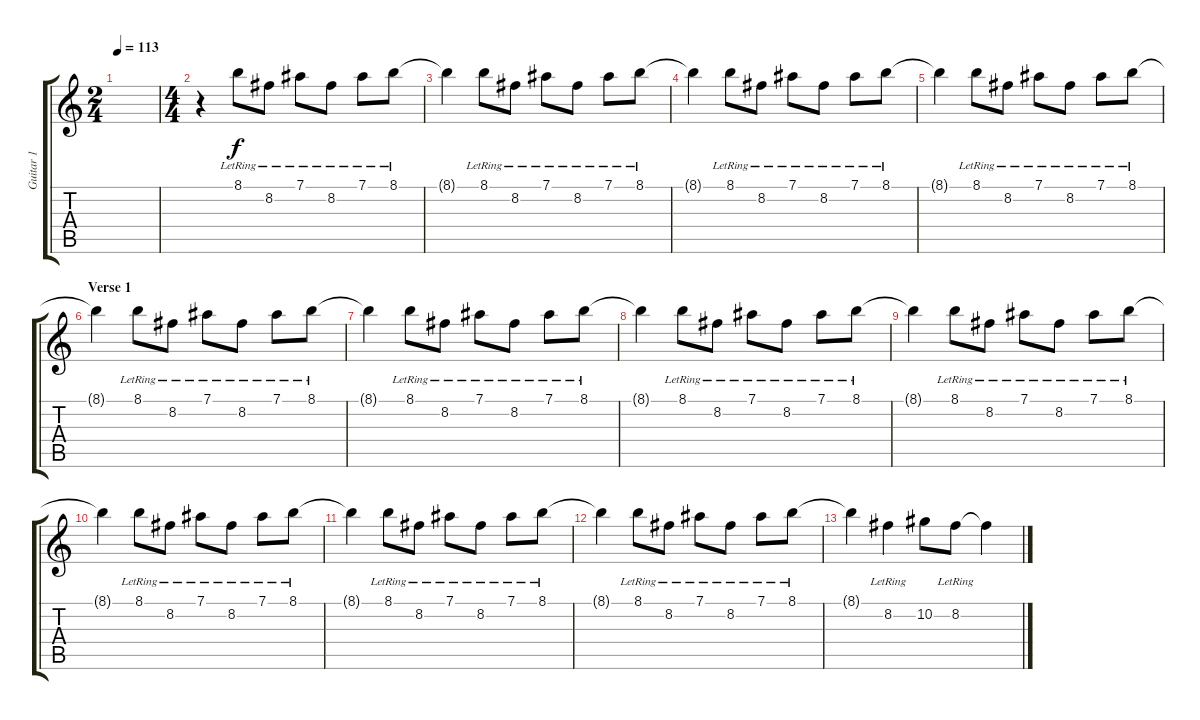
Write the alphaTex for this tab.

\track ("Guitar 1" "Guitar 1") {instrument acousticguitarsteel}
\staff {score tabs}
\tuning (Eb4 Bb3 Gb3 Db3 Ab2 Eb2) {hide}
\ts (2 4)
\tempo 113
\clef g2
\ks c
|
\ts (4 4)
r.4 8.1{lr}.8 8.2{lr}.8 7.1{lr}.8 8.2{lr}.8 7.1{lr}.8 8.1{lr}.8 |
8.1{t}.4 8.1{lr}.8 8.2{lr}.8 7.1{lr}.8 8.2{lr}.8 7.1{lr}.8 8.1{lr}.8 |
8.1{t}.4 8.1{lr}.8 8.2{lr}.8 7.1{lr}.8 8.2{lr}.8 7.1{lr}.8 8.1{lr}.8 |
8.1{t}.4 8.1{lr}.8 8.2{lr}.8 7.1{lr}.8 8.2{lr}.8 7.1{lr}.8 8.1{lr}.8 |
\section ("" "Verse 1")
8.1{t}.4 8.1{lr}.8 8.2{lr}.8 7.1{lr}.8 8.2{lr}.8 7.1{lr}.8 8.1{lr}.8 |
8.1{t}.4 8.1{lr}.8 8.2{lr}.8 7.1{lr}.8 8.2{lr}.8 7.1{lr}.8 8.1{lr}.8 |
8.1{t}.4 8.1{lr}.8 8.2{lr}.8 7.1{lr}.8 8.2{lr}.8 7.1{lr}.8 8.1{lr}.8 |
8.1{t}.4 8.1{lr}.8 8.2{lr}.8 7.1{lr}.8 8.2{lr}.8 7.1{lr}.8 8.1{lr}.8 |
8.1{t}.4 8.1{lr}.8 8.2{lr}.8 7.1{lr}.8 8.2{lr}.8 7.1{lr}.8 8.1{lr}.8 |
8.1{t}.4 8.1{lr}.8 8.2{lr}.8 7.1{lr}.8 8.2{lr}.8 7.1{lr}.8 8.1{lr}.8 |
8.1{t}.4 8.1{lr}.8 8.2{lr}.8 7.1{lr}.8 8.2{lr}.8 7.1{lr}.8 8.1{lr}.8 |
8.1{t}.4 8.2{lr}.4 10.2.8 8.2{lr}.8 8.2{t}.4
